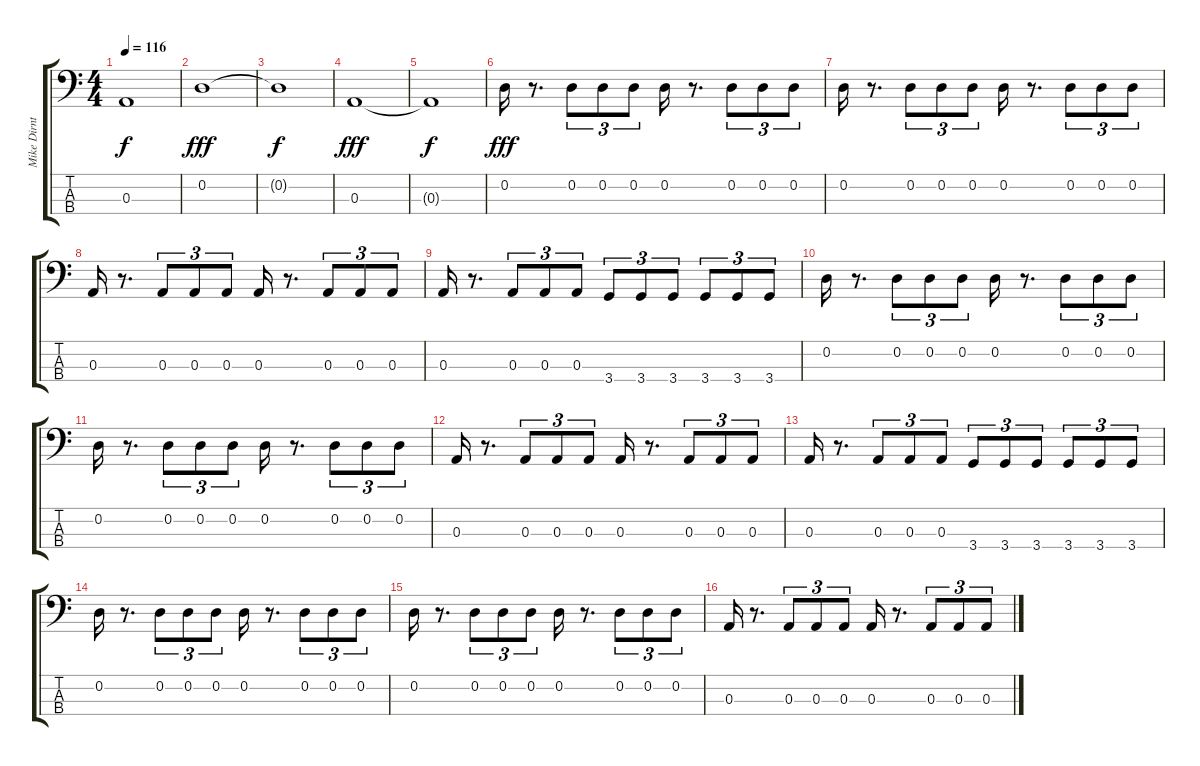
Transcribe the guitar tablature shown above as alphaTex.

\track ("Mike Dirnt" "Mike Dirnt") {instrument electricbasspick}
\staff {score tabs}
\tuning (G2 D2 A1 E1) {hide}
\ts (4 4)
\tempo 116
\clef f4
\ks c
0.3{t}.1{dy f} |
0.2.1{dy fff} |
0.2{t}.1{dy f} |
0.3.1{dy fff} |
0.3{t}.1{dy f} |
0.2.16{dy fff} r.8{d} 0.2.8{tu (3 2)} 0.2.8{tu (3 2)} 0.2.8{tu (3 2)} 0.2.16 r.8{d} 0.2.8{tu (3 2)} 0.2.8{tu (3 2)} 0.2.8{tu (3 2)} |
0.2.16 r.8{d} 0.2.8{tu (3 2)} 0.2.8{tu (3 2)} 0.2.8{tu (3 2)} 0.2.16 r.8{d} 0.2.8{tu (3 2)} 0.2.8{tu (3 2)} 0.2.8{tu (3 2)} |
0.3.16 r.8{d} 0.3.8{tu (3 2)} 0.3.8{tu (3 2)} 0.3.8{tu (3 2)} 0.3.16 r.8{d} 0.3.8{tu (3 2)} 0.3.8{tu (3 2)} 0.3.8{tu (3 2)} |
0.3.16 r.8{d} 0.3.8{tu (3 2)} 0.3.8{tu (3 2)} 0.3.8{tu (3 2)} 3.4.8{tu (3 2)} 3.4.8{tu (3 2)} 3.4.8{tu (3 2)} 3.4.8{tu (3 2)} 3.4.8{tu (3 2)} 3.4.8{tu (3 2)} |
0.2.16 r.8{d} 0.2.8{tu (3 2)} 0.2.8{tu (3 2)} 0.2.8{tu (3 2)} 0.2.16 r.8{d} 0.2.8{tu (3 2)} 0.2.8{tu (3 2)} 0.2.8{tu (3 2)} |
0.2.16 r.8{d} 0.2.8{tu (3 2)} 0.2.8{tu (3 2)} 0.2.8{tu (3 2)} 0.2.16 r.8{d} 0.2.8{tu (3 2)} 0.2.8{tu (3 2)} 0.2.8{tu (3 2)} |
0.3.16 r.8{d} 0.3.8{tu (3 2)} 0.3.8{tu (3 2)} 0.3.8{tu (3 2)} 0.3.16 r.8{d} 0.3.8{tu (3 2)} 0.3.8{tu (3 2)} 0.3.8{tu (3 2)} |
0.3.16 r.8{d} 0.3.8{tu (3 2)} 0.3.8{tu (3 2)} 0.3.8{tu (3 2)} 3.4.8{tu (3 2)} 3.4.8{tu (3 2)} 3.4.8{tu (3 2)} 3.4.8{tu (3 2)} 3.4.8{tu (3 2)} 3.4.8{tu (3 2)} |
0.2.16 r.8{d} 0.2.8{tu (3 2)} 0.2.8{tu (3 2)} 0.2.8{tu (3 2)} 0.2.16 r.8{d} 0.2.8{tu (3 2)} 0.2.8{tu (3 2)} 0.2.8{tu (3 2)} |
0.2.16 r.8{d} 0.2.8{tu (3 2)} 0.2.8{tu (3 2)} 0.2.8{tu (3 2)} 0.2.16 r.8{d} 0.2.8{tu (3 2)} 0.2.8{tu (3 2)} 0.2.8{tu (3 2)} |
0.3.16 r.8{d} 0.3.8{tu (3 2)} 0.3.8{tu (3 2)} 0.3.8{tu (3 2)} 0.3.16 r.8{d} 0.3.8{tu (3 2)} 0.3.8{tu (3 2)} 0.3.8{tu (3 2)}
